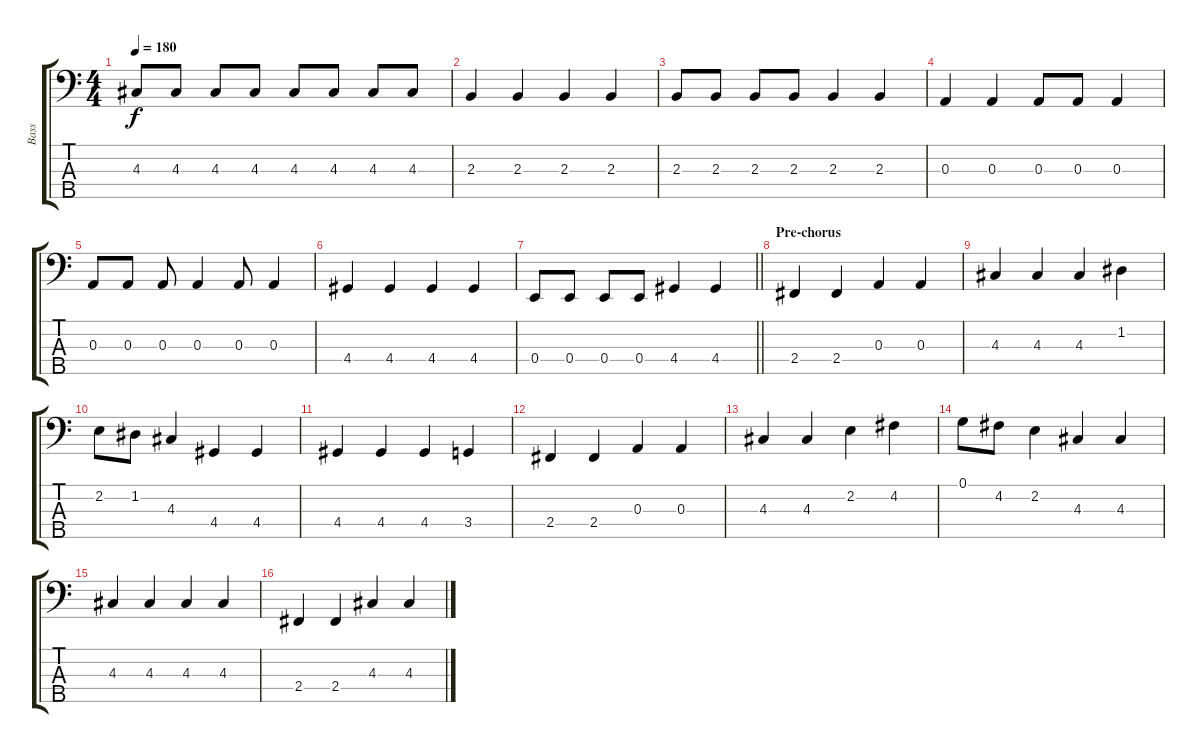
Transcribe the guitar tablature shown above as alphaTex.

\track ("Bass" "Bass") {instrument slapbass1}
\staff {score tabs}
\tuning (G2 D2 A1 E1 B0) {hide}
\ts (4 4)
\tempo 180
\clef f4
\ks c
4.3.8{dy f} 4.3.8 4.3.8 4.3.8 4.3.8 4.3.8 4.3.8 4.3.8 |
2.3.4 2.3.4 2.3.4 2.3.4 |
2.3.8 2.3.8 2.3.8 2.3.8 2.3.4 2.3.4 |
0.3.4 0.3.4 0.3.8 0.3.8 0.3.4 |
0.3.8 0.3.8 0.3.8 0.3.4 0.3.8 0.3.4 |
4.4.4 4.4.4 4.4.4 4.4.4 |
\barLineRight lightlight
0.4.8 0.4.8 0.4.8 0.4.8 4.4.4 4.4.4 |
\section ("" "Pre-chorus")
2.4.4 2.4.4 0.3.4 0.3.4 |
4.3.4 4.3.4 4.3.4 1.2.4 |
2.2.8 1.2.8 4.3.4 4.4.4 4.4.4 |
4.4.4 4.4.4 4.4.4 3.4.4 |
2.4.4 2.4.4 0.3.4 0.3.4 |
4.3.4 4.3.4 2.2.4 4.2.4 |
0.1.8 4.2.8 2.2.4 4.3.4 4.3.4 |
4.3.4 4.3.4 4.3.4 4.3.4 |
2.4.4 2.4.4 4.3.4 4.3.4
